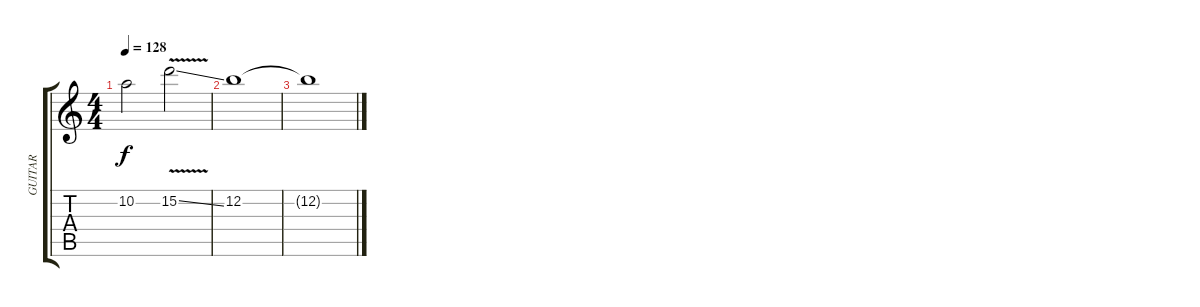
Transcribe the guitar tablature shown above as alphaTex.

\track ("GUITAR" "GUITAR") {instrument overdrivenguitar}
\staff {score tabs}
\tuning (E4 B3 G3 D3 A2 E2) {hide}
\ts (4 4)
\tempo 128
\clef g2
\ks c
10.2{t}.2{dy f} 15.2{v ss}.2 |
12.2.1 |
12.2{t}.1
